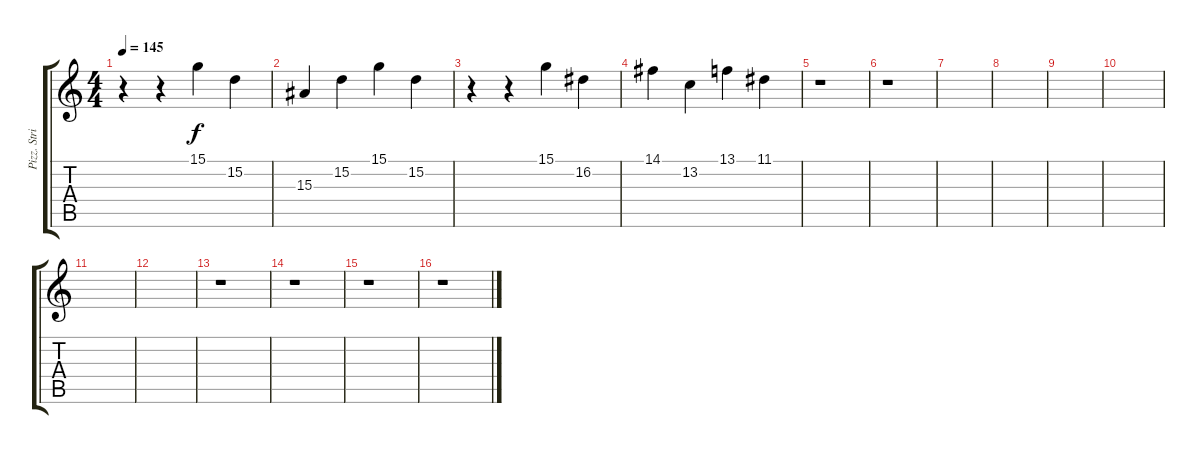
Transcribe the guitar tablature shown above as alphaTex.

\track ("Pizz. Strings/ Tuba" "Pizz. Stri") {instrument pizzicatostrings}
\staff {score tabs}
\tuning (E4 B3 G3 D3 A2 E2) {hide}
\ts (4 4)
\tempo 145
\clef g2
\ks c
r.4{dy f} r.4 15.1.4 15.2.4 |
15.3.4 15.2.4 15.1.4 15.2.4 |
r.4 r.4 15.1.4 16.2.4 |
14.1.4 13.2.4 13.1.4 11.1.4 |
r.1 |
r.1 |
|
|
|
|
|
|
r.1 |
r.1 |
r.1 |
r.1
